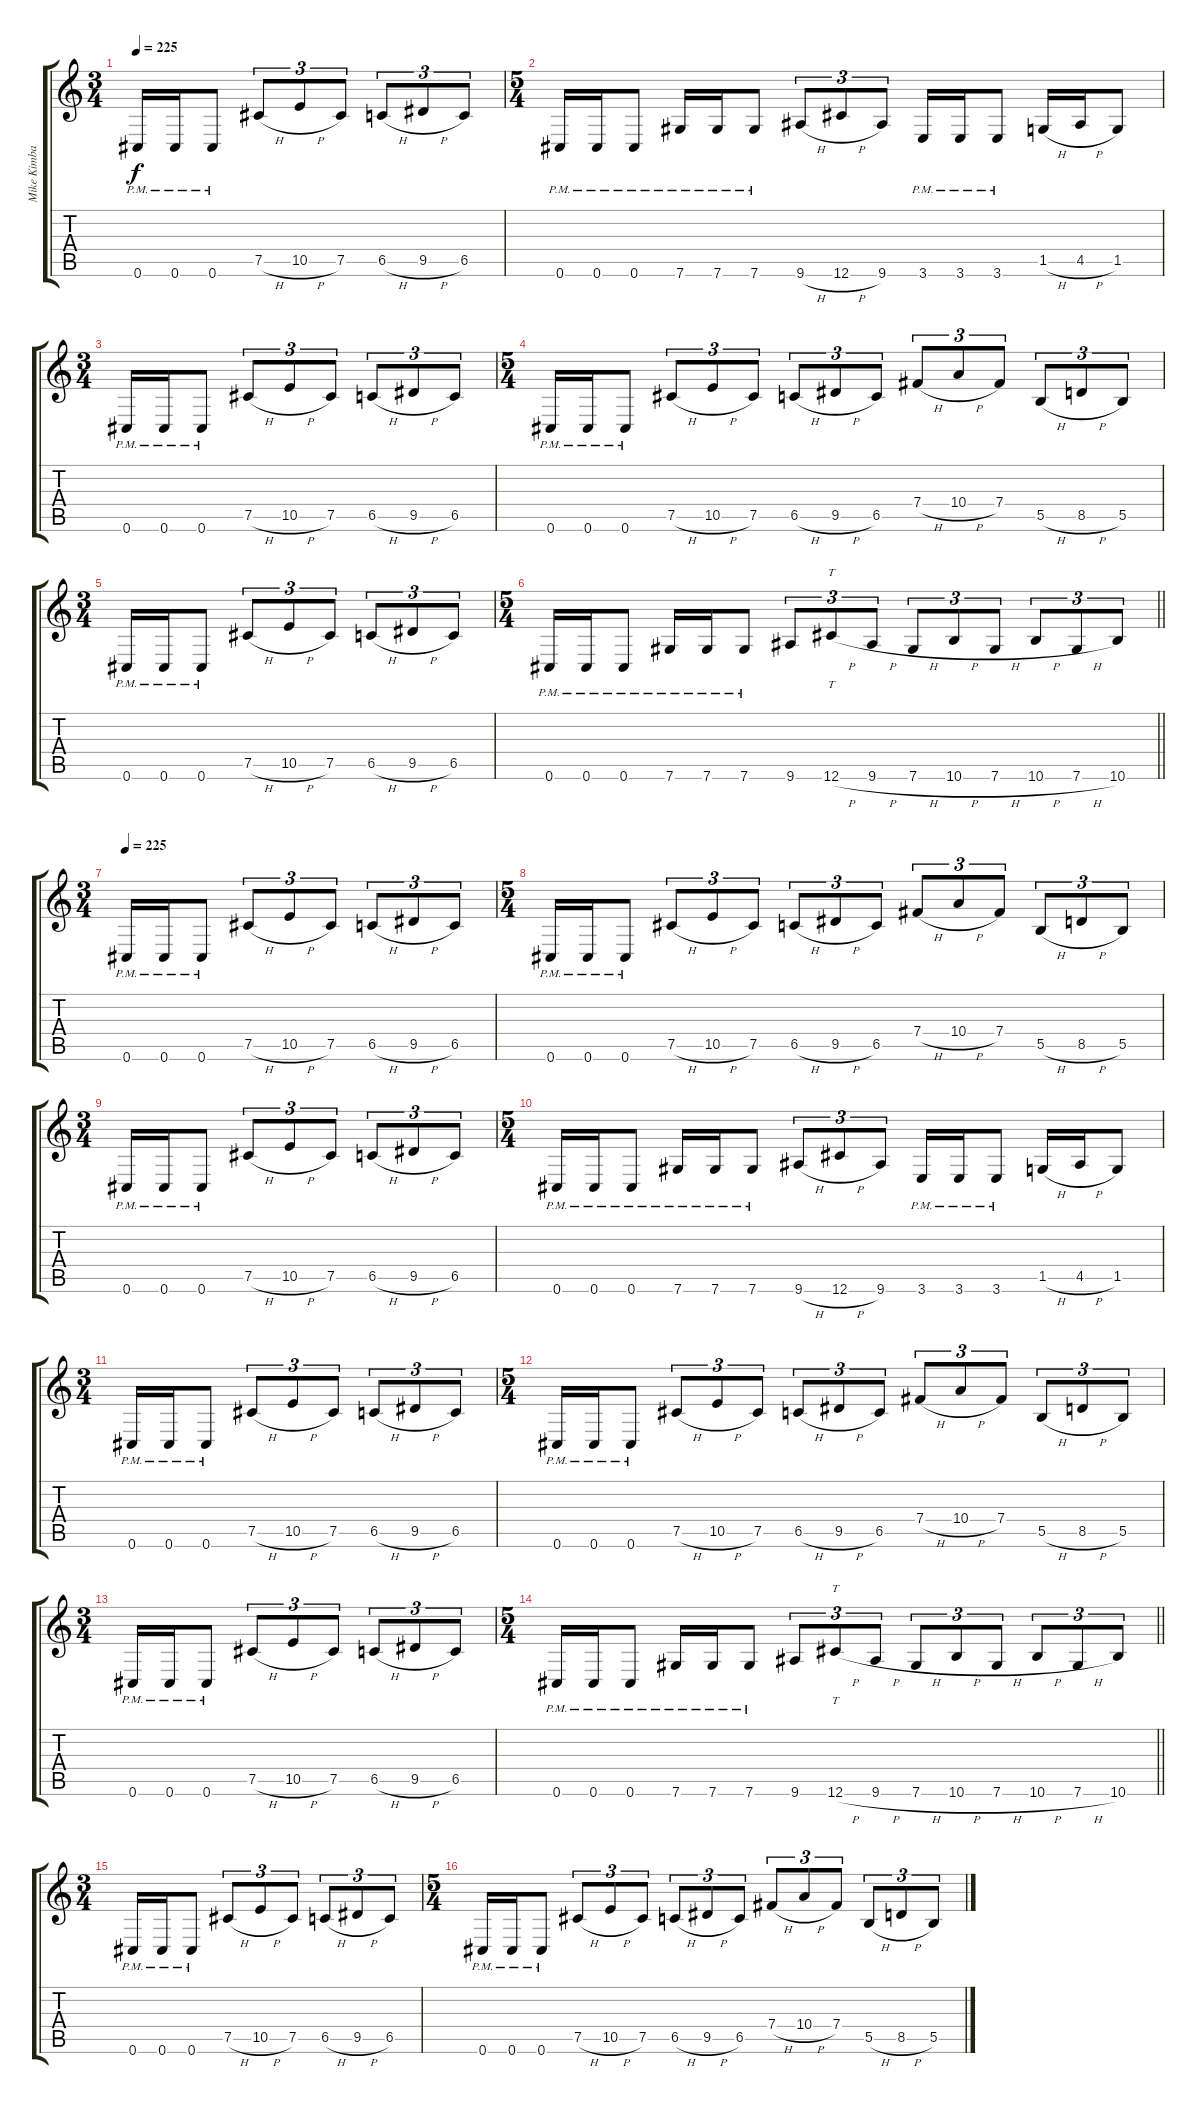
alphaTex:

\track ("Mike Kimball" "Mike Kimba") {instrument distortionguitar}
\staff {score tabs}
\tuning (Db4 Ab3 E3 B2 Gb2 Db2) {hide}
\ts (3 4)
\tempo 225
\clef g2
\ks c
0.6{pm}.16{dy f} 0.6{pm}.16 0.6{pm}.8 7.5{h}.8{tu (3 2)} 10.5{h}.8{tu (3 2)} 7.5.8{tu (3 2)} 6.5{h}.8{tu (3 2)} 9.5{h}.8{tu (3 2)} 6.5.8{tu (3 2)} |
\ts (5 4)
0.6{pm}.16 0.6{pm}.16 0.6{pm}.8 7.6{pm}.16 7.6{pm}.16 7.6{pm}.8 9.6{h}.8{tu (3 2)} 12.6{h}.8{tu (3 2)} 9.6.8{tu (3 2)} 3.6{pm}.16 3.6{pm}.16 3.6{pm}.8 1.5{h}.16 4.5{h}.16 1.5.8 |
\ts (3 4)
0.6{pm}.16 0.6{pm}.16 0.6{pm}.8 7.5{h}.8{tu (3 2)} 10.5{h}.8{tu (3 2)} 7.5.8{tu (3 2)} 6.5{h}.8{tu (3 2)} 9.5{h}.8{tu (3 2)} 6.5.8{tu (3 2)} |
\ts (5 4)
0.6{pm}.16 0.6{pm}.16 0.6{pm}.8 7.5{h}.8{tu (3 2)} 10.5{h}.8{tu (3 2)} 7.5.8{tu (3 2)} 6.5{h}.8{tu (3 2)} 9.5{h}.8{tu (3 2)} 6.5.8{tu (3 2)} 7.4{h}.8{tu (3 2)} 10.4{h}.8{tu (3 2)} 7.4.8{tu (3 2)} 5.5{h}.8{tu (3 2)} 8.5{h}.8{tu (3 2)} 5.5.8{tu (3 2)} |
\ts (3 4)
0.6{pm}.16 0.6{pm}.16 0.6{pm}.8 7.5{h}.8{tu (3 2)} 10.5{h}.8{tu (3 2)} 7.5.8{tu (3 2)} 6.5{h}.8{tu (3 2)} 9.5{h}.8{tu (3 2)} 6.5.8{tu (3 2)} |
\ts (5 4)
\barLineRight lightlight
0.6{pm}.16 0.6{pm}.16 0.6{pm}.8 7.6{pm}.16 7.6{pm}.16 7.6{pm}.8 9.6.8{tu (3 2)} 12.6{h}.8{tt tu (3 2)} 9.6{h}.8{tu (3 2)} 7.6{h}.8{tu (3 2)} 10.6{h}.8{tu (3 2)} 7.6{h}.8{tu (3 2)} 10.6{h}.8{tu (3 2)} 7.6{h}.8{tu (3 2)} 10.6.8{tu (3 2)} |
\ts (3 4)
\tempo 225
0.6{pm}.16 0.6{pm}.16 0.6{pm}.8 7.5{h}.8{tu (3 2)} 10.5{h}.8{tu (3 2)} 7.5.8{tu (3 2)} 6.5{h}.8{tu (3 2)} 9.5{h}.8{tu (3 2)} 6.5.8{tu (3 2)} |
\ts (5 4)
0.6{pm}.16 0.6{pm}.16 0.6{pm}.8 7.5{h}.8{tu (3 2)} 10.5{h}.8{tu (3 2)} 7.5.8{tu (3 2)} 6.5{h}.8{tu (3 2)} 9.5{h}.8{tu (3 2)} 6.5.8{tu (3 2)} 7.4{h}.8{tu (3 2)} 10.4{h}.8{tu (3 2)} 7.4.8{tu (3 2)} 5.5{h}.8{tu (3 2)} 8.5{h}.8{tu (3 2)} 5.5.8{tu (3 2)} |
\ts (3 4)
0.6{pm}.16 0.6{pm}.16 0.6{pm}.8 7.5{h}.8{tu (3 2)} 10.5{h}.8{tu (3 2)} 7.5.8{tu (3 2)} 6.5{h}.8{tu (3 2)} 9.5{h}.8{tu (3 2)} 6.5.8{tu (3 2)} |
\ts (5 4)
0.6{pm}.16 0.6{pm}.16 0.6{pm}.8 7.6{pm}.16 7.6{pm}.16 7.6{pm}.8 9.6{h}.8{tu (3 2)} 12.6{h}.8{tu (3 2)} 9.6.8{tu (3 2)} 3.6{pm}.16 3.6{pm}.16 3.6{pm}.8 1.5{h}.16 4.5{h}.16 1.5.8 |
\ts (3 4)
0.6{pm}.16 0.6{pm}.16 0.6{pm}.8 7.5{h}.8{tu (3 2)} 10.5{h}.8{tu (3 2)} 7.5.8{tu (3 2)} 6.5{h}.8{tu (3 2)} 9.5{h}.8{tu (3 2)} 6.5.8{tu (3 2)} |
\ts (5 4)
0.6{pm}.16 0.6{pm}.16 0.6{pm}.8 7.5{h}.8{tu (3 2)} 10.5{h}.8{tu (3 2)} 7.5.8{tu (3 2)} 6.5{h}.8{tu (3 2)} 9.5{h}.8{tu (3 2)} 6.5.8{tu (3 2)} 7.4{h}.8{tu (3 2)} 10.4{h}.8{tu (3 2)} 7.4.8{tu (3 2)} 5.5{h}.8{tu (3 2)} 8.5{h}.8{tu (3 2)} 5.5.8{tu (3 2)} |
\ts (3 4)
0.6{pm}.16 0.6{pm}.16 0.6{pm}.8 7.5{h}.8{tu (3 2)} 10.5{h}.8{tu (3 2)} 7.5.8{tu (3 2)} 6.5{h}.8{tu (3 2)} 9.5{h}.8{tu (3 2)} 6.5.8{tu (3 2)} |
\ts (5 4)
\barLineRight lightlight
0.6{pm}.16 0.6{pm}.16 0.6{pm}.8 7.6{pm}.16 7.6{pm}.16 7.6{pm}.8 9.6.8{tu (3 2)} 12.6{h}.8{tt tu (3 2)} 9.6{h}.8{tu (3 2)} 7.6{h}.8{tu (3 2)} 10.6{h}.8{tu (3 2)} 7.6{h}.8{tu (3 2)} 10.6{h}.8{tu (3 2)} 7.6{h}.8{tu (3 2)} 10.6.8{tu (3 2)} |
\ts (3 4)
0.6{pm}.16 0.6{pm}.16 0.6{pm}.8 7.5{h}.8{tu (3 2)} 10.5{h}.8{tu (3 2)} 7.5.8{tu (3 2)} 6.5{h}.8{tu (3 2)} 9.5{h}.8{tu (3 2)} 6.5.8{tu (3 2)} |
\ts (5 4)
0.6{pm}.16 0.6{pm}.16 0.6{pm}.8 7.5{h}.8{tu (3 2)} 10.5{h}.8{tu (3 2)} 7.5.8{tu (3 2)} 6.5{h}.8{tu (3 2)} 9.5{h}.8{tu (3 2)} 6.5.8{tu (3 2)} 7.4{h}.8{tu (3 2)} 10.4{h}.8{tu (3 2)} 7.4.8{tu (3 2)} 5.5{h}.8{tu (3 2)} 8.5{h}.8{tu (3 2)} 5.5.8{tu (3 2)}
